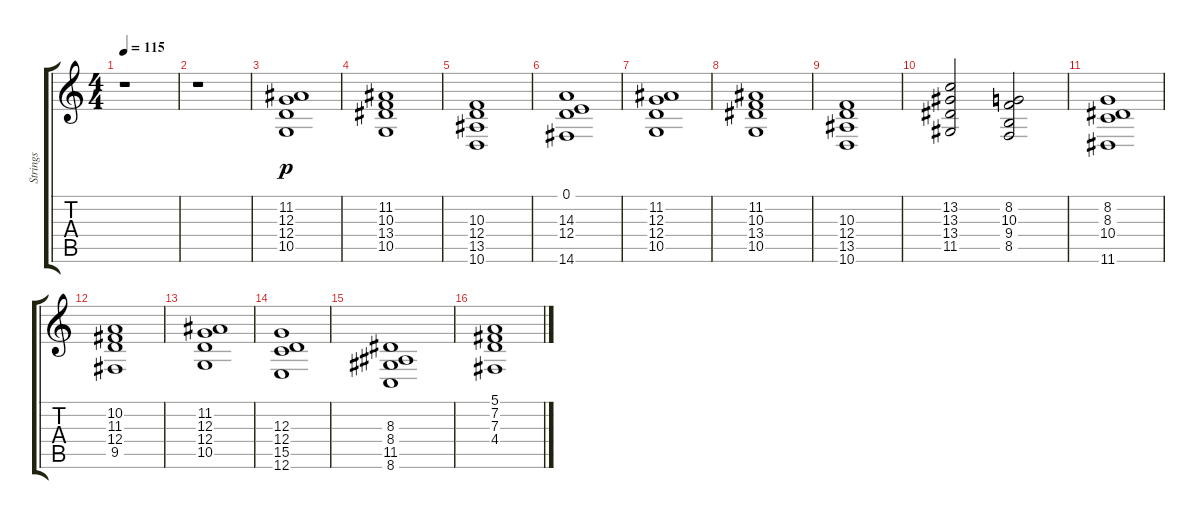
\track ("Strings " "Strings ") {instrument synthstrings2}
\staff {score tabs}
\tuning (E4 B3 G3 D3 A2 E2) {hide}
\ts (4 4)
\tempo 115
\clef g2
\ks c
r.1{dy p} |
r.1 |
(11.2 12.3 12.4 10.5).1 |
(11.2 10.3 13.4 10.5).1 |
(10.3 12.4 13.5 10.6).1 |
(0.1 14.3 12.4 14.6).1 |
(11.2 12.3 12.4 10.5).1 |
(11.2 10.3 13.4 10.5).1 |
(10.3 12.4 13.5 10.6).1 |
(13.2 13.3 13.4 11.5).2 (8.2 10.3 9.4 8.5).2 |
(8.2 8.3 10.4 11.6).1 |
(10.2 11.3 12.4 9.5).1 |
(11.2 12.3 12.4 10.5).1 |
(12.3 12.4 15.5 12.6).1 |
(8.3 8.4 11.5 8.6).1 |
(5.1 7.2 7.3 4.4).1
